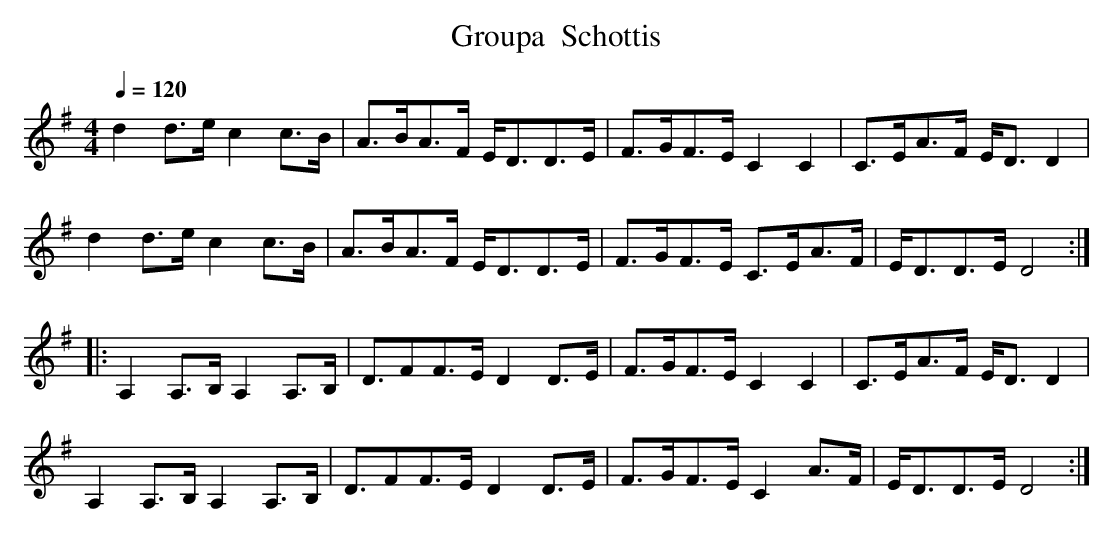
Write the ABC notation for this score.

X:1
T:Groupa  Schottis
L:1/8
M:4/4
Q:1/4=120
K:G major
d2d3/2e/2 c2c3/2B/2|A3/2B/2A3/2F/2 E/2D3/2D3/2E/2|F3/2G/2F3/2E/2 C2C2|C3/2E/2A3/2F/2 E/2D3/2 D2|
d2d3/2e/2 c2c3/2B/2|A3/2B/2A3/2F/2 E/2D3/2D3/2E/2|F3/2G/2F3/2E/2 C3/2E/2A3/2F/2|E/2D3/2D3/2E/2 D4:|
|:A,2A,3/2B,/2 A,2A,3/2B,/2|D3/2FF3/2E/2 D2D3/2E/2|F3/2G/2F3/2E/2 C2C2|C3/2E/2A3/2F/2 E/2D3/2 D2|
A,2A,3/2B,/2 A,2A,3/2B,/2|D3/2FF3/2E/2 D2D3/2E/2|F3/2G/2F3/2E/2 C2A3/2F/2|E/2D3/2D3/2E/2 D4:|
